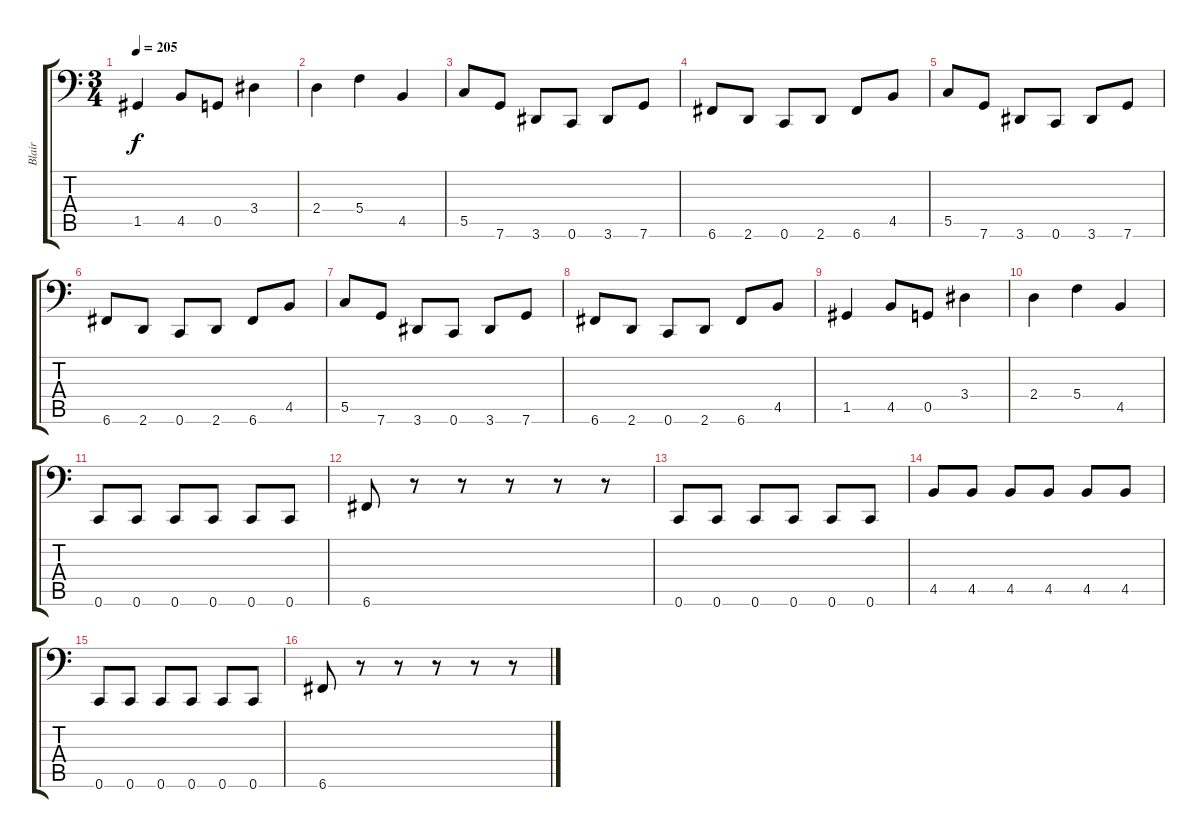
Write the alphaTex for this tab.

\track ("Blair" "Blair") {instrument electricbasspick}
\staff {score tabs}
\tuning (D3 A2 F2 C2 G1 C1) {hide}
\ts (3 4)
\tempo 205
\clef f4
\ks c
1.5.4{dy f} 4.5.8 0.5.8 3.4.4 |
2.4.4 5.4.4 4.5.4 |
5.5.8 7.6.8 3.6.8 0.6.8 3.6.8 7.6.8 |
6.6.8 2.6.8 0.6.8 2.6.8 6.6.8 4.5.8 |
5.5.8 7.6.8 3.6.8 0.6.8 3.6.8 7.6.8 |
6.6.8 2.6.8 0.6.8 2.6.8 6.6.8 4.5.8 |
5.5.8 7.6.8 3.6.8 0.6.8 3.6.8 7.6.8 |
6.6.8 2.6.8 0.6.8 2.6.8 6.6.8 4.5.8 |
1.5.4 4.5.8 0.5.8 3.4.4 |
2.4.4 5.4.4 4.5.4 |
0.6.8 0.6.8 0.6.8 0.6.8 0.6.8 0.6.8 |
6.6.8 r.8 r.8 r.8 r.8 r.8 |
0.6.8 0.6.8 0.6.8 0.6.8 0.6.8 0.6.8 |
4.5.8 4.5.8 4.5.8 4.5.8 4.5.8 4.5.8 |
0.6.8 0.6.8 0.6.8 0.6.8 0.6.8 0.6.8 |
6.6.8 r.8 r.8 r.8 r.8 r.8
